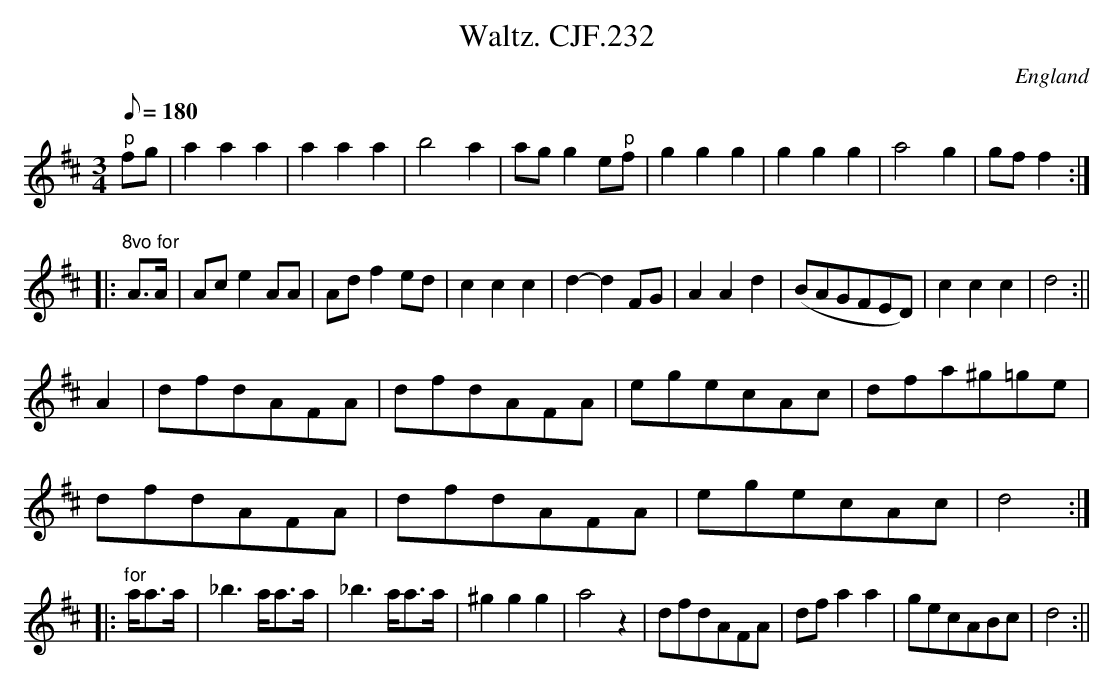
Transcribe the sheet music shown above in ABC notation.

X:1
T:Waltz. CJF.232
M:3/4
L:1/8
Q:180
O:England
K:D
"p"fg|a2a2a2|a2a2a2|">"b4a2|agg2e"p"f|g2g2g2|g2g2g2|\
">"a4g2|gff2:||:!"8vo for"A>A|Ace2AA|
Adf2ed|c2c2c2|d2-d2FG|A2A2d2|(BAGFED)|\
c2c2c2|d4:||!A2|dfdAFA|dfdAFA|
egecAc|dfa^g=ge|!dfdAFA|dfdAFA|egecAc|d4:||:!\
"for"a/a>a|_b3a/a>a|_b3a/a>a|
^g2g2g2|a4z2|dfdAFA|dfa2a2|gecABc|d4:||
